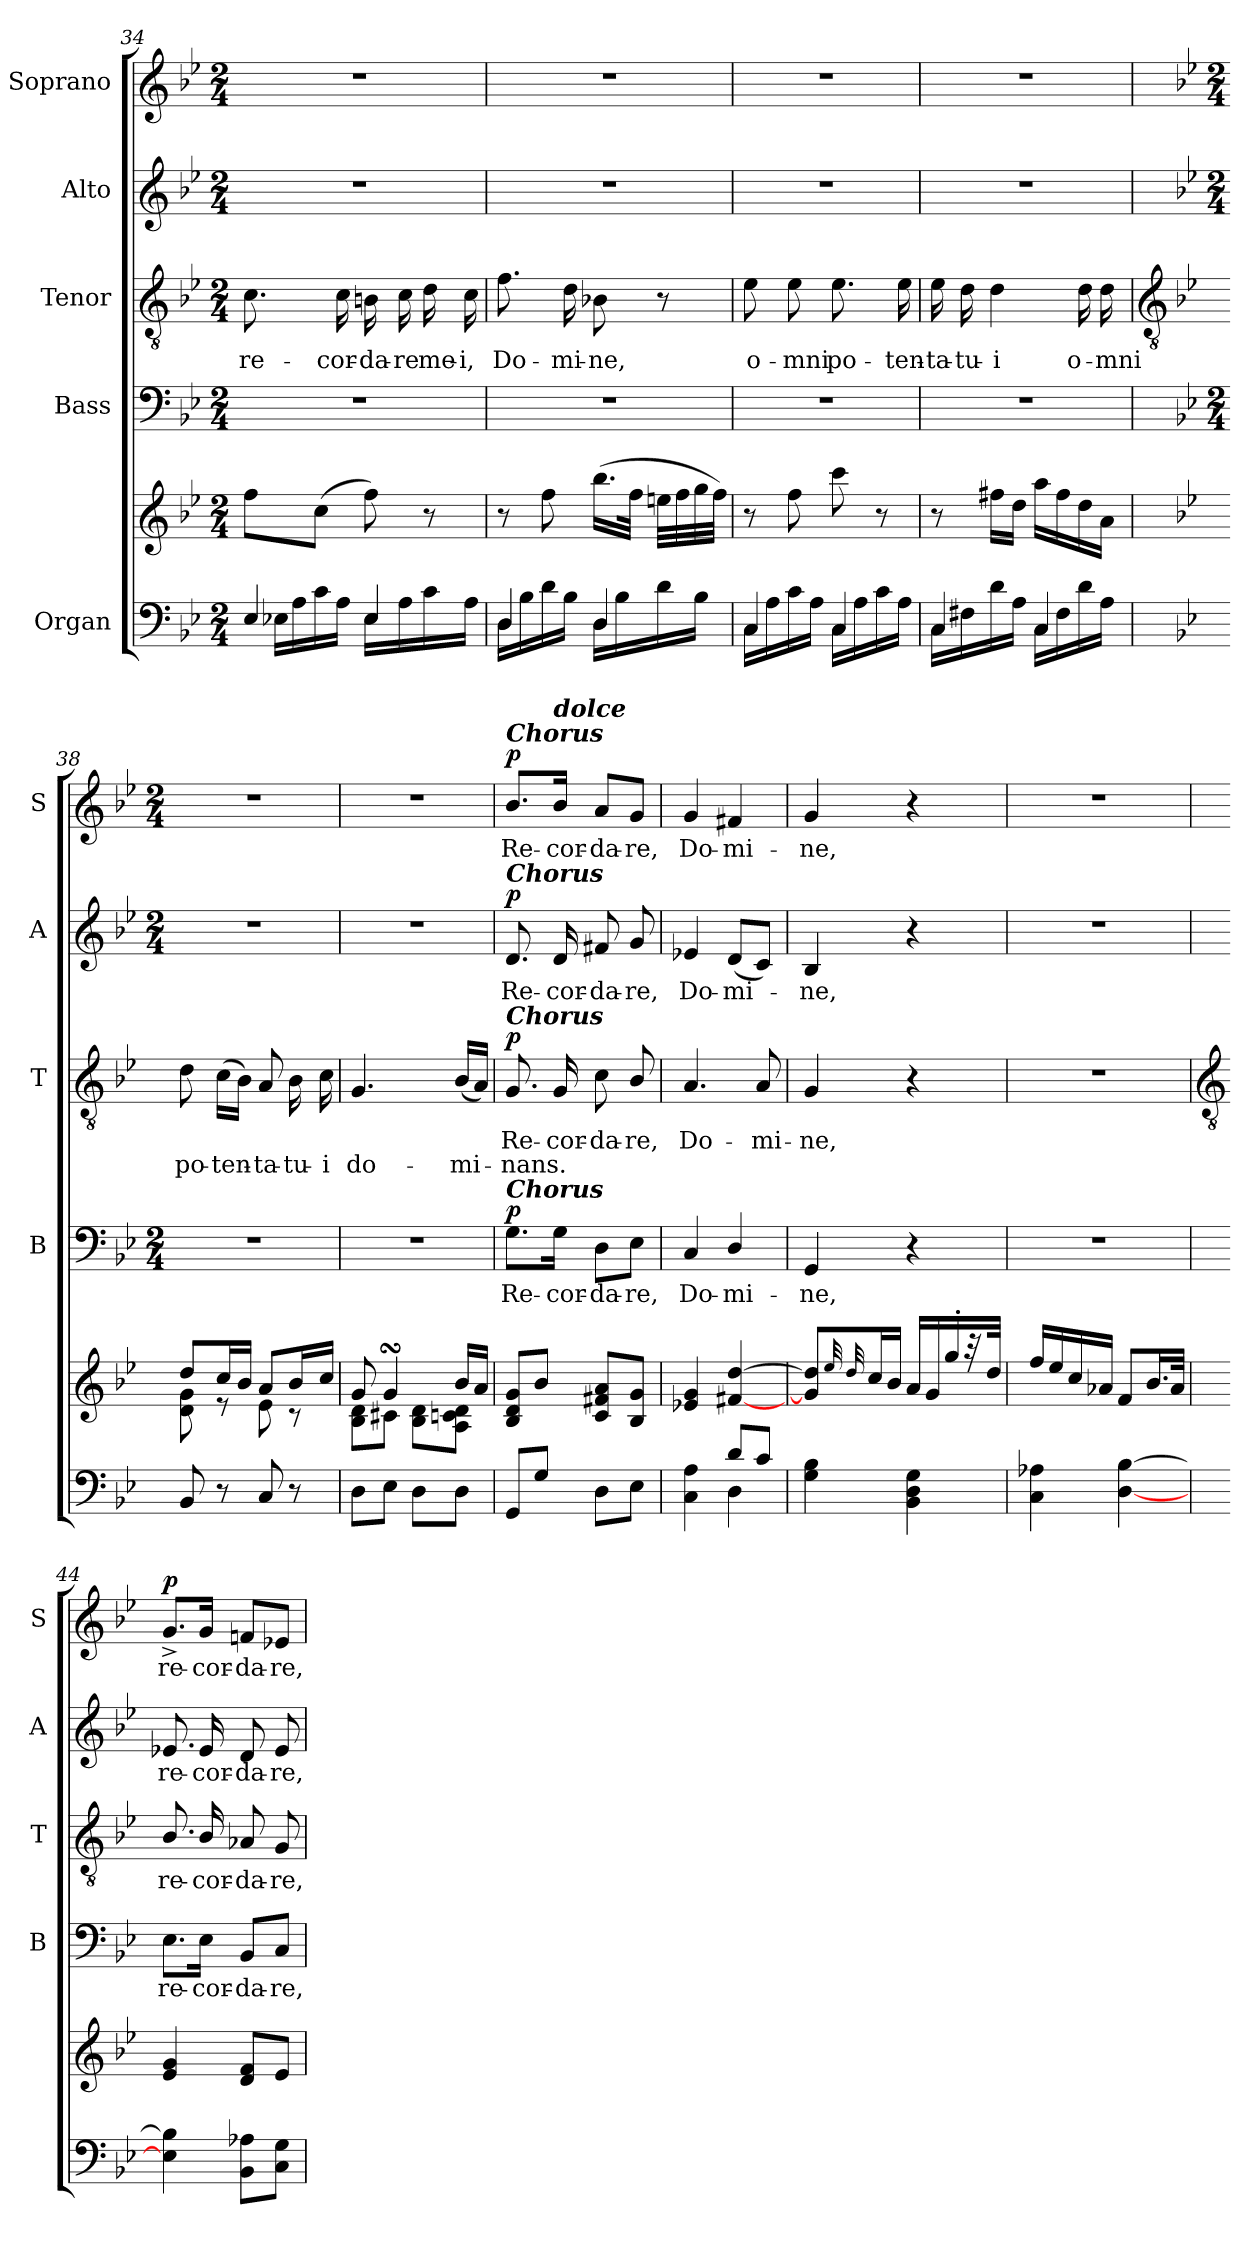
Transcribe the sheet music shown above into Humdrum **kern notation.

**kern	**kern	**kern	**text	**dynam	**kern	**text	**text	**dynam	**kern	**text	**dynam	**kern	**text	**dynam
*part5	*part5	*part4	*part4	*part4	*part3	*part3	*part3	*part3	*part2	*part2	*part2	*part1	*part1	*part1
*staff6	*staff5	*staff4	*staff4	*staff4	*staff3	*staff3	*staff3	*staff3	*staff2	*staff2	*staff2	*staff1	*staff1	*staff1
*I"Organ	*	*I"Bass	*	*	*I"Tenor	*	*	*	*I"Alto	*	*	*I"Soprano	*	*
*	*	*I'B	*	*	*I'T	*	*	*	*I'A	*	*	*I'S	*	*
*clefF4	*clefG2	*clefF4	*	*	*clefGv2	*	*	*	*clefG2	*	*	*clefG2	*	*
*k[b-e-]	*k[b-e-]	*k[b-e-]	*	*	*k[b-e-]	*	*	*	*k[b-e-]	*	*	*k[b-e-]	*	*
*B-:	*B-:	*B-:	*	*	*B-:	*	*	*	*B-:	*	*	*B-:	*	*
*M2/4	*M2/4	*M2/4	*	*	*M2/4	*	*	*	*M2/4	*	*	*M2/4	*	*
=34	=34	=34	=34	=34	=34	=34	=34	=34	=34	=34	=34	=34	=34	=34
*^	*	*	*	*	*	*	*	*	*	*	*	*	*	*
!	!	!	!	!	!	!	!LO:LY:b	!	!	!	!	!	!	!	!
4E-/	16E-XLL	8ffL	2r	.	.	8.c	re-	.	.	2r	.	.	2r	.	.
.	16A	.	.	.	.	.	.	.	.	.	.	.	.	.	.
.	16c	(>8ccJ	.	.	.	.	.	.	.	.	.	.	.	.	.
!	!	!	!	!	!	!	!LO:LY:b	!	!	!	!	!	!	!	!
.	16AJJ	.	.	.	.	16c	-cor-	.	.	.	.	.	.	.	.
!	!	!	!	!	!	!	!LO:LY:b	!	!	!	!	!	!	!	!
4E-/	16E-LL	8ff)	.	.	.	16Bn	-da-	.	.	.	.	.	.	.	.
!	!	!	!	!	!	!	!LO:LY:b	!	!	!	!	!	!	!	!
.	16A	.	.	.	.	16c	-re	.	.	.	.	.	.	.	.
!	!	!	!	!	!	!	!LO:LY:b	!	!	!	!	!	!	!	!
.	16c	8r	.	.	.	16d	me-	.	.	.	.	.	.	.	.
!	!	!	!	!	!	!	!LO:LY:b	!	!	!	!	!	!	!	!
.	16AJJ	.	.	.	.	16c	-i,	.	.	.	.	.	.	.	.
=35	=35	=35	=35	=35	=35	=35	=35	=35	=35	=35	=35	=35	=35	=35	=35
!	!	!	!	!	!	!	!LO:LY:b	!	!	!	!	!	!	!	!
4D/	16DLL	8r	2r	.	.	8.f	Do-	.	.	2r	.	.	2r	.	.
.	16B-	.	.	.	.	.	.	.	.	.	.	.	.	.	.
.	16d	8ff	.	.	.	.	.	.	.	.	.	.	.	.	.
!	!	!	!	!	!	!	!LO:LY:b	!	!	!	!	!	!	!	!
.	16B-JJ	.	.	.	.	16d	-mi-	.	.	.	.	.	.	.	.
!	!	!	!	!	!	!	!LO:LY:b	!	!	!	!	!	!	!	!
4D/	16DLL	(>16.bb-LL	.	.	.	8B-X	-ne,	.	.	.	.	.	.	.	.
.	16B-	.	.	.	.	.	.	.	.	.	.	.	.	.	.
.	.	32ffJJ	.	.	.	.	.	.	.	.	.	.	.	.	.
.	16d	32eenLLL	.	.	.	8r	.	.	.	.	.	.	.	.	.
.	.	32ff	.	.	.	.	.	.	.	.	.	.	.	.	.
.	16B-JJ	32gg	.	.	.	.	.	.	.	.	.	.	.	.	.
.	.	32ffJJJ)	.	.	.	.	.	.	.	.	.	.	.	.	.
=36	=36	=36	=36	=36	=36	=36	=36	=36	=36	=36	=36	=36	=36	=36	=36
!	!	!	!	!	!	!	!LO:LY:b	!	!	!	!	!	!	!	!
4C/	16CLL	8r	2r	.	.	8e-	o-	.	.	2r	.	.	2r	.	.
.	16A	.	.	.	.	.	.	.	.	.	.	.	.	.	.
!	!	!	!	!	!	!	!LO:LY:b	!	!	!	!	!	!	!	!
.	16c	8ff	.	.	.	8e-	-mni	.	.	.	.	.	.	.	.
.	16AJJ	.	.	.	.	.	.	.	.	.	.	.	.	.	.
!	!	!	!	!	!	!	!LO:LY:b	!	!	!	!	!	!	!	!
4C/	16CLL	8ccc	.	.	.	8.e-	po-	.	.	.	.	.	.	.	.
.	16A	.	.	.	.	.	.	.	.	.	.	.	.	.	.
.	16c	8r	.	.	.	.	.	.	.	.	.	.	.	.	.
!	!	!	!	!	!	!	!LO:LY:b	!	!	!	!	!	!	!	!
.	16AJJ	.	.	.	.	16e-	-ten-	.	.	.	.	.	.	.	.
=37	=37	=37	=37	=37	=37	=37	=37	=37	=37	=37	=37	=37	=37	=37	=37
!	!	!	!	!	!	!	!LO:LY:b	!	!	!	!	!	!	!	!
4C/	16CLL	8r	2r	.	.	16e-	-ta-	.	.	2r	.	.	2r	.	.
!	!	!	!	!	!	!	!LO:LY:b	!	!	!	!	!	!	!	!
.	16F#X	.	.	.	.	16d	-tu-	.	.	.	.	.	.	.	.
!	!	!	!	!	!	!	!LO:LY:b	!	!	!	!	!	!	!	!
.	16d	16ff#XLL	.	.	.	4d	-i	.	.	.	.	.	.	.	.
.	16AJJ	16ddJJ	.	.	.	.	.	.	.	.	.	.	.	.	.
4C/	16CLL	16aaLL	.	.	.	.	.	.	.	.	.	.	.	.	.
.	16F#	16ff#	.	.	.	.	.	.	.	.	.	.	.	.	.
!	!	!	!	!	!	!	!LO:LY:b	!	!	!	!	!	!	!	!
.	16d	16dd	.	.	.	16d	o-	.	.	.	.	.	.	.	.
!	!	!	!	!	!	!	!LO:LY:b	!	!	!	!	!	!	!	!
.	16AJJ	16aJJ	.	.	.	16d	-mni	.	.	.	.	.	.	.	.
*v	*v	*	*	*	*	*	*	*	*	*	*	*	*	*	*
!!LO:LB:g=z
=38	=38	=38	=38	=38	=38	=38	=38	=38	=38	=38	=38	=38	=38	=38
*	*	*	*	*	*clefGv2	*	*	*	*	*	*	*	*	*
*	*	*k[b-e-]	*	*	*	*	*	*	*k[b-e-]	*	*	*k[b-e-]	*	*
*	*	*B-:	*	*	*	*	*	*	*B-:	*	*	*B-:	*	*
*	*	*M2/4	*	*	*	*	*	*	*M2/4	*	*	*M2/4	*	*
*^	*^	*	*	*	*	*	*	*	*	*	*	*	*	*
!	!	!	!	!LO:N:vis=1	!	!	!	!	!LO:LY:b	!	!LO:N:vis=1	!	!	!LO:N:vis=1	!	!
*v	*v	*	*	*	*	*	*	*	*	*	*	*	*	*	*	*
8BB-	8dd/L	8d\ 8g\	2r	.	.	8d	.	po-	.	2r	.	.	2r	.	.
!	!	!	!	!	!	!	!	!LO:LY:b	!	!	!	!	!	!	!
8r	16cc/L	8r	.	.	.	(>16cLL	.	-ten-	.	.	.	.	.	.	.
.	16b-/JJ	.	.	.	.	16B-JJ)	.	.	.	.	.	.	.	.	.
!	!	!	!	!	!	!	!	!LO:LY:b	!	!	!	!	!	!	!
8C	8a/L	8e-\	.	.	.	8A	.	ta-	.	.	.	.	.	.	.
!	!	!	!	!	!	!	!	!LO:LY:b	!	!	!	!	!	!	!
8r	16b-/L	8r	.	.	.	16B-	.	-tu-	.	.	.	.	.	.	.
!	!	!	!	!	!	!	!	!LO:LY:b	!	!	!	!	!	!	!
.	16cc/JJ	.	.	.	.	16c	.	-i	.	.	.	.	.	.	.
=39	=39	=39	=39	=39	=39	=39	=39	=39	=39	=39	=39	=39	=39	=39	=39
!	!	!	!LO:N:vis=1	!	!	!	!	!LO:LY:b	!	!LO:N:vis=1	!	!	!LO:N:vis=1	!	!
8DL	8g/	8B-\ 8d\L	2r	.	.	4.G	.	do-	.	2r	.	.	2r	.	.
8E-J	4gsSSS/	8c#X\J	.	.	.	.	.	.	.	.	.	.	.	.	.
8DL	.	8B-\ 8d\L	.	.	.	.	.	.	.	.	.	.	.	.	.
!	!	!	!	!	!	!	!	!LO:LY:b	!	!	!	!	!	!	!
8DJ	16b-/LL	8A\ 8cn\ 8d\J	.	.	.	(<16B-LL	.	-mi-	.	.	.	.	.	.	.
.	16a/JJ	.	.	.	.	16AJJ)	.	.	.	.	.	.	.	.	.
=40	=40	=40	=40	=40	=40	=40	=40	=40	=40	=40	=40	=40	=40	=40	=40
!	!	!	!	!	!	!	!	!	!	!	!	!	!LO:TX:a:Bi:t=Chorus	!	!
!	!	!	!	!	!	!	!	!	!	!LO:TX:a:Bi:t=Chorus	!	!	!	!	!
!	!	!	!	!	!	!LO:TX:a:Bi:t=Chorus	!	!	!	!	!	!	!	!	!
!	!	!	!LO:TX:a:Bi:t=Chorus	!	!	!	!	!	!	!	!	!	!	!	!
!	!	!LO:N:vis=1	!	!LO:LY:b	!LO:DY:b	!	!LO:LY:b	!LO:LY:b	!LO:DY:b	!	!LO:LY:b	!LO:DY:b	!	!LO:LY:b	!LO:DY:b
8GGL	8B-/ 8d/ 8g/L	2ryy	8.G\L	Re-	p	8.G	Re-	-nans.	p	8.d	Re-	p	8.b-/L	Re-	p
8GJ	8b-/J	.	.	.	.	.	.	.	.	.	.	.	.	.	.
!	!	!	!	!	!	!	!	!	!	!	!	!	!LO:TX:a:Bi:t=dolce	!	!
!	!	!	!	!LO:LY:b	!	!	!LO:LY:b	!	!	!	!LO:LY:b	!	!	!LO:LY:b	!
.	.	.	16G\Jk	-cor-	.	16G	cor-	.	.	16d	-cor-	.	16b-/Jk	-cor-	.
!	!	!	!	!LO:LY:b	!	!	!LO:LY:b	!	!	!	!LO:LY:b	!	!	!LO:LY:b	!
8DL	8c/ 8f#X/ 8a/L	.	8D\L	-da-	.	8c	-da-	.	.	8f#X	-da-	.	8a/L	-da-	.
!	!	!	!	!LO:LY:b	!	!	!LO:LY:b	!	!	!	!LO:LY:b	!	!	!LO:LY:b	!
8E-J	8B-/ 8g/J	.	8E-\J	-re,	.	8B-/	-re,	.	.	8g	-re,	.	8g/J	-re,	.
=41	=41	=41	=41	=41	=41	=41	=41	=41	=41	=41	=41	=41	=41	=41	=41
*^	*	*	*	*	*	*	*	*	*	*	*	*	*	*	*
!	!	!	!	!	!LO:LY:b	!	!	!LO:LY:b	!	!	!	!LO:LY:b	!	!	!LO:LY:b	!
4ryy	4C\ 4A\	4e-X/ 4g/	4ryy	4C	Do-	.	4.A	Do-	.	.	4e-X	Do-	.	4g	Do-	.
!	!	!	!	!	!LO:LY:b	!	!	!	!	!	!	!LO:LY:b	!	!	!LO:LY:b	!
8d/L	4D	[4f#X/ [4dd/	4ryy	4D/	-mi-	.	.	.	.	.	(<8dL	-mi-	.	4f#X	-mi-	.
!	!	!	!	!	!	!	!	!LO:LY:b	!	!	!	!	!	!	!	!
8c/J	.	.	.	.	.	.	8A	-mi-	.	.	8cJ)	.	.	.	.	.
*v	*v	*	*	*	*	*	*	*	*	*	*	*	*	*	*	*
=42	=42	=42	=42	=42	=42	=42	=42	=42	=42	=42	=42	=42	=42	=42	=42
!	!	!	!	!LO:LY:b	!	!	!LO:LY:b	!	!	!	!LO:LY:b	!	!	!LO:LY:b	!
4G 4B-	8g/] 8dd/]L	2ryy	4GG	-ne,	.	4G	-ne,	.	.	4B-	ne,	.	4g	-ne,	.
.	32qqee-/LL	.	.	.	.	.	.	.	.	.	.	.	.	.	.
.	32qqdd/	.	.	.	.	.	.	.	.	.	.	.	.	.	.
.	16cc/	.	.	.	.	.	.	.	.	.	.	.	.	.	.
.	16b-/JJ	.	.	.	.	.	.	.	.	.	.	.	.	.	.
4BB- 4D 4G	16a/LL	.	4r	.	.	4r	.	.	.	4r	.	.	4r	.	.
.	16g/	.	.	.	.	.	.	.	.	.	.	.	.	.	.
.	16gg'/J	.	.	.	.	.	.	.	.	.	.	.	.	.	.
.	32r	.	.	.	.	.	.	.	.	.	.	.	.	.	.
.	32dd/J	.	.	.	.	.	.	.	.	.	.	.	.	.	.
=43	=43	=43	=43	=43	=43	=43	=43	=43	=43	=43	=43	=43	=43	=43	=43
!	!	!LO:N:vis=1	!LO:N:vis=1	!	!	!LO:N:vis=1	!	!	!	!LO:N:vis=1	!	!	!LO:N:vis=1	!	!
4C 4A-X	16ff/LL	2ryy	2r	.	.	2r	.	.	.	2r	.	.	2r	.	.
.	16ee-/	.	.	.	.	.	.	.	.	.	.	.	.	.	.
.	16cc/	.	.	.	.	.	.	.	.	.	.	.	.	.	.
.	16a-X/JJ	.	.	.	.	.	.	.	.	.	.	.	.	.	.
[4D [4B-	8f/L	.	.	.	.	.	.	.	.	.	.	.	.	.	.
.	16.b-/L	.	.	.	.	.	.	.	.	.	.	.	.	.	.
.	32a-/JJ	.	.	.	.	.	.	.	.	.	.	.	.	.	.
*	*v	*v	*	*	*	*	*	*	*	*	*	*	*	*	*
!!LO:LB:g=z
=44	=44	=44	=44	=44	=44	=44	=44	=44	=44	=44	=44	=44	=44	=44
*	*	*	*	*	*clefGv2	*	*	*	*	*	*	*	*	*
!	!	!	!LO:LY:b	!	!	!LO:LY:b	!	!	!	!LO:LY:b	!	!	!LO:LY:b	!LO:DY:b
4E-] 4B-]	4e- 4g	8.E-\L	re-	.	8.B-/	re-	.	.	8.e-X	re-	.	8.g^/L	re-	p
!	!	!	!LO:LY:b	!	!	!LO:LY:b	!	!	!	!LO:LY:b	!	!	!LO:LY:b	!
.	.	16E-\Jk	-cor-	.	16B-/	-cor-	.	.	16e-	-cor-	.	16g/Jk	-cor-	.
!	!	!	!LO:LY:b	!	!	!LO:LY:b	!	!	!	!LO:LY:b	!	!	!LO:LY:b	!
8BB- 8A-XL	8d 8fL	8BB-/L	-da-	.	8A-X	-da-	.	.	8d	-da-	.	8fn/L	-da-	.
!	!	!	!LO:LY:b	!	!	!LO:LY:b	!	!	!	!LO:LY:b	!	!	!LO:LY:b	!
8C 8GJ	8e-J	8C/J	-re,	.	8G	-re,	.	.	8e-	-re,	.	8e-X/J	-re,	.
=	=	=	=	=	=	=	=	=	=	=	=	=	=	=
*-	*-	*-	*-	*-	*-	*-	*-	*-	*-	*-	*-	*-	*-	*-
